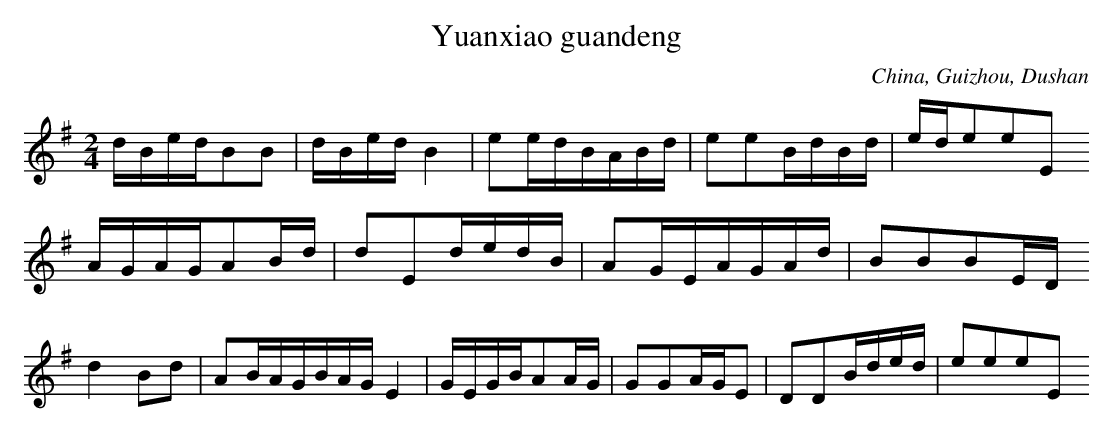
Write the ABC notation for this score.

X:1
T: Yuanxiao guandeng
O: China, Guizhou, Dushan
M: 2/4
L: 1/16
K: G
dBedB2B2 | dBedB4 | e2edBABd | e2e2BdBd | ede2e2E2
AGAGA2Bd | d2E2dedB | A2GEAGAd | B2B2B2ED
d4B2d2 | A2BAGBAGE4 | GEGBA2AG | G2G2AGE2 | D2D2Bded | e2e2e2E2
